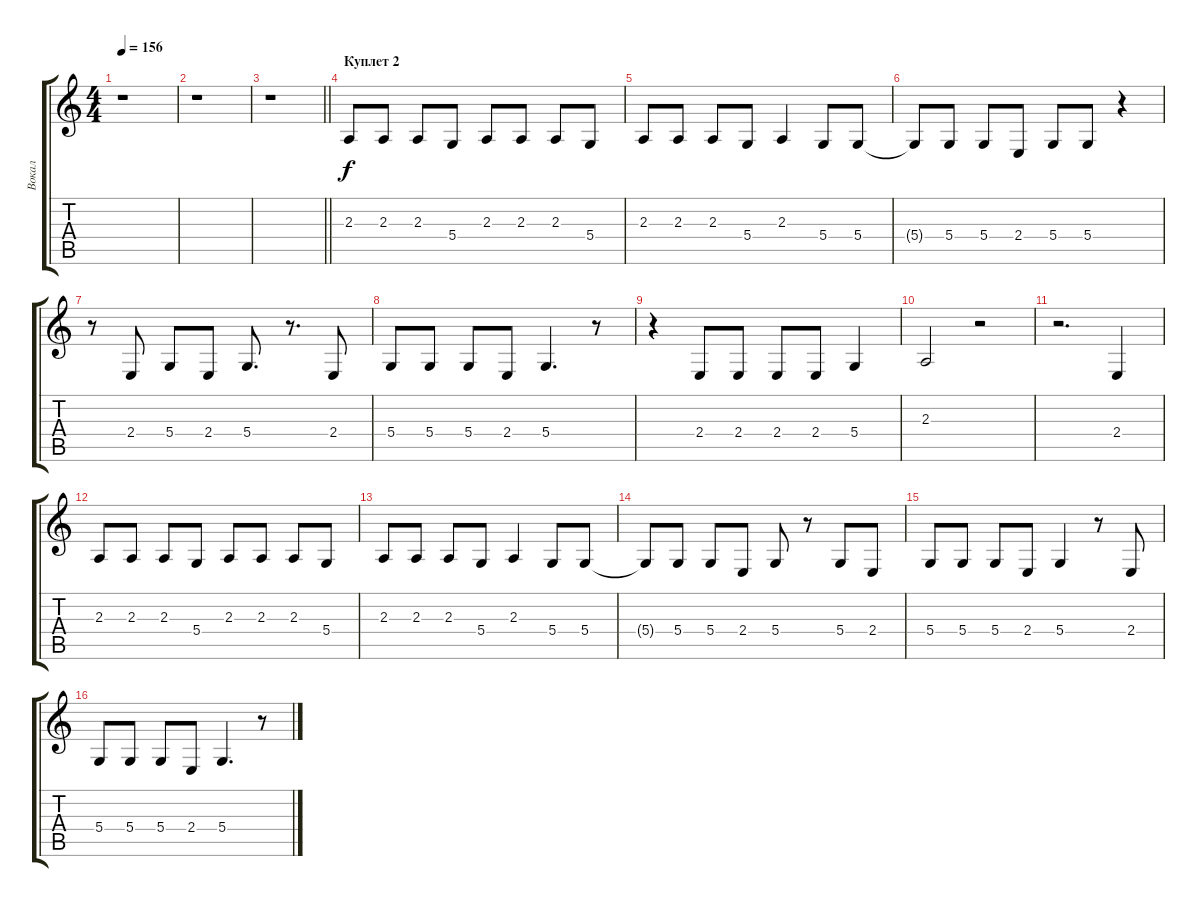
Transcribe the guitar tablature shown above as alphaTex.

\track ("Вокал" "Вокал") {instrument tenorsax}
\staff {score tabs}
\tuning (E4 B3 G3 D3 A2 E2) {hide}
\ts (4 4)
\tempo 156
\clef g2
\ks c
r.1{dy f} |
r.1 |
\barLineRight lightlight
r.1 |
\section ("" "Куплет 2")
2.3.8 2.3.8 2.3.8 5.4.8 2.3.8 2.3.8 2.3.8 5.4.8 |
2.3.8 2.3.8 2.3.8 5.4.8 2.3.4 5.4.8 5.4.8 |
5.4{t}.8 5.4.8 5.4.8 2.4.8 5.4.8 5.4.8 r.4 |
r.8 2.4.8 5.4.8 2.4.8 5.4.8{d} r.8{d} 2.4.8 |
5.4.8 5.4.8 5.4.8 2.4.8 5.4.4{d} r.8 |
r.4 2.4.8 2.4.8 2.4.8 2.4.8 5.4.4 |
2.3.2 r.2 |
r.2{d} 2.4.4 |
2.3.8 2.3.8 2.3.8 5.4.8 2.3.8 2.3.8 2.3.8 5.4.8 |
2.3.8 2.3.8 2.3.8 5.4.8 2.3.4 5.4.8 5.4.8 |
5.4{t}.8 5.4.8 5.4.8 2.4.8 5.4.8 r.8 5.4.8 2.4.8 |
5.4.8 5.4.8 5.4.8 2.4.8 5.4.4 r.8 2.4.8 |
5.4.8 5.4.8 5.4.8 2.4.8 5.4.4{d} r.8
